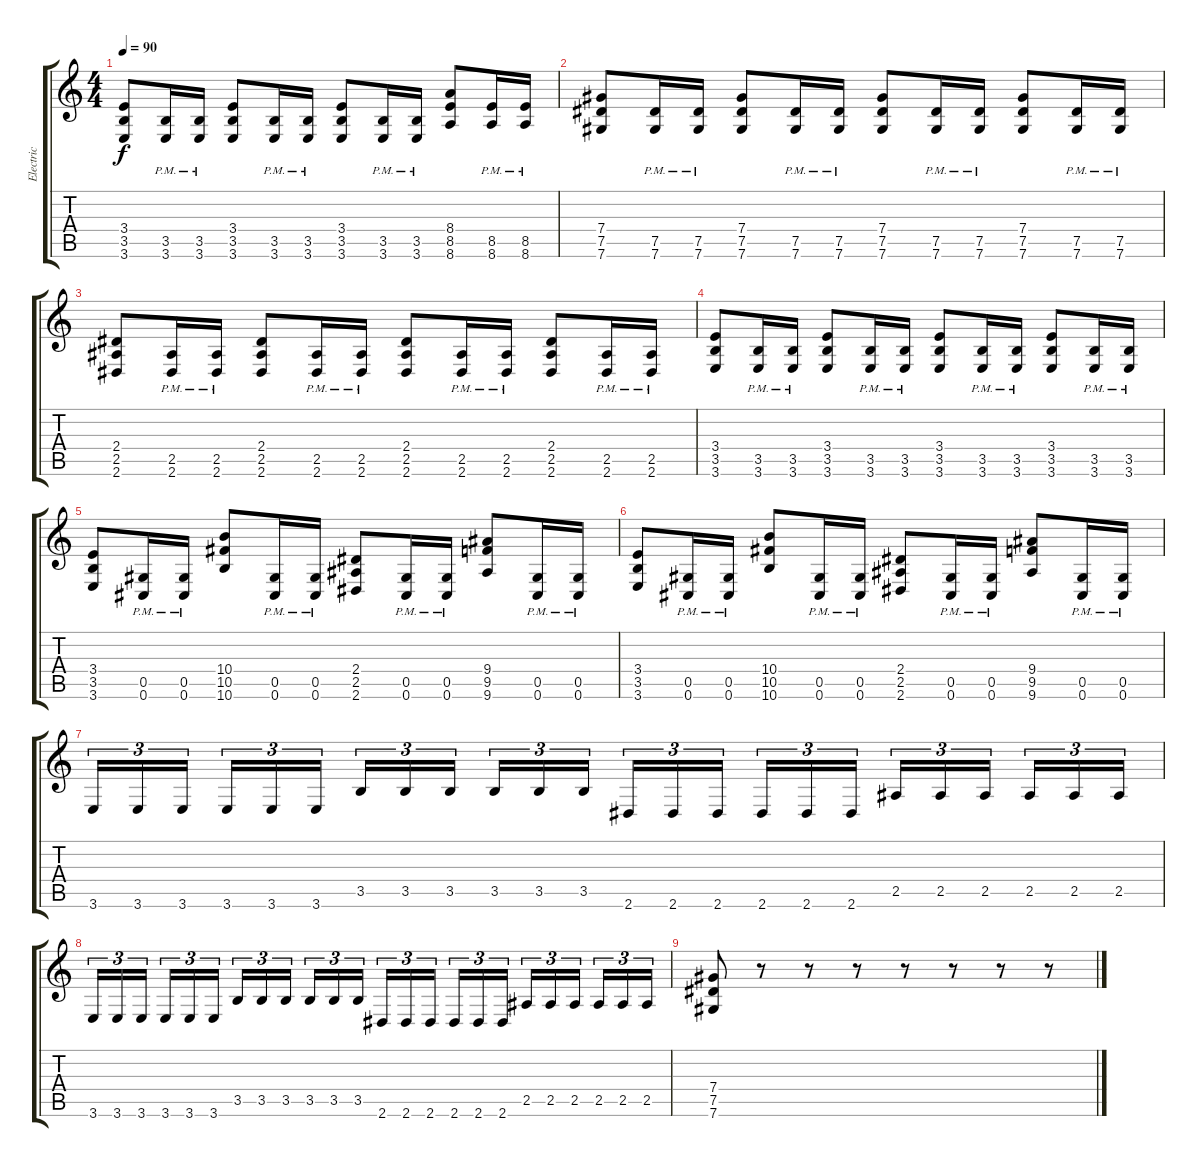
\track ("Electric" "Electric") {instrument electricguitarclean}
\staff {score tabs}
\tuning (Eb4 Bb3 Gb3 Db3 Ab2 Db2) {hide}
\ts (4 4)
\tempo 90
\clef g2
\ks c
(3.4 3.5 3.6).8{dy f} (3.5{pm} 3.6{pm}).16 (3.5{pm} 3.6{pm}).16 (3.4 3.5 3.6).8 (3.5{pm} 3.6{pm}).16 (3.5{pm} 3.6{pm}).16 (3.4 3.5 3.6).8 (3.5{pm} 3.6{pm}).16 (3.5{pm} 3.6{pm}).16 (8.4 8.5 8.6).8 (8.5{pm} 8.6{pm}).16 (8.5{pm} 8.6{pm}).16 |
(7.4 7.5 7.6).8 (7.5{pm} 7.6{pm}).16 (7.5{pm} 7.6{pm}).16 (7.4 7.5 7.6).8 (7.5{pm} 7.6{pm}).16 (7.5{pm} 7.6{pm}).16 (7.4 7.5 7.6).8 (7.5{pm} 7.6{pm}).16 (7.5{pm} 7.6{pm}).16 (7.4 7.5 7.6).8 (7.5{pm} 7.6{pm}).16 (7.5{pm} 7.6{pm}).16 |
(2.4 2.5 2.6).8 (2.5{pm} 2.6{pm}).16 (2.5{pm} 2.6{pm}).16 (2.4 2.5 2.6).8 (2.5{pm} 2.6{pm}).16 (2.5{pm} 2.6{pm}).16 (2.4 2.5 2.6).8 (2.5{pm} 2.6{pm}).16 (2.5{pm} 2.6{pm}).16 (2.4 2.5 2.6).8 (2.5{pm} 2.6{pm}).16 (2.5{pm} 2.6{pm}).16 |
(3.4 3.5 3.6).8 (3.5{pm} 3.6{pm}).16 (3.5{pm} 3.6{pm}).16 (3.4 3.5 3.6).8 (3.5{pm} 3.6{pm}).16 (3.5{pm} 3.6{pm}).16 (3.4 3.5 3.6).8 (3.5{pm} 3.6{pm}).16 (3.5{pm} 3.6{pm}).16 (3.4 3.5 3.6).8 (3.5{pm} 3.6{pm}).16 (3.5{pm} 3.6{pm}).16 |
(3.4 3.5 3.6).8 (0.5{pm} 0.6{pm}).16 (0.5{pm} 0.6{pm}).16 (10.4 10.5 10.6).8 (0.5{pm} 0.6{pm}).16 (0.5{pm} 0.6{pm}).16 (2.4 2.5 2.6).8 (0.5{pm} 0.6{pm}).16 (0.5{pm} 0.6{pm}).16 (9.4 9.5 9.6).8 (0.5{pm} 0.6{pm}).16 (0.5{pm} 0.6{pm}).16 |
(3.4 3.5 3.6).8 (0.5{pm} 0.6{pm}).16 (0.5{pm} 0.6{pm}).16 (10.4 10.5 10.6).8 (0.5{pm} 0.6{pm}).16 (0.5{pm} 0.6{pm}).16 (2.4 2.5 2.6).8 (0.5{pm} 0.6{pm}).16 (0.5{pm} 0.6{pm}).16 (9.4 9.5 9.6).8 (0.5{pm} 0.6{pm}).16 (0.5{pm} 0.6{pm}).16 |
3.6.16{tu (3 2)} 3.6.16{tu (3 2)} 3.6.16{tu (3 2) beam splitsecondary} 3.6.16{tu (3 2)} 3.6.16{tu (3 2)} 3.6.16{tu (3 2)} 3.5.16{tu (3 2)} 3.5.16{tu (3 2)} 3.5.16{tu (3 2) beam splitsecondary} 3.5.16{tu (3 2)} 3.5.16{tu (3 2)} 3.5.16{tu (3 2)} 2.6.16{tu (3 2)} 2.6.16{tu (3 2)} 2.6.16{tu (3 2) beam splitsecondary} 2.6.16{tu (3 2)} 2.6.16{tu (3 2)} 2.6.16{tu (3 2)} 2.5.16{tu (3 2)} 2.5.16{tu (3 2)} 2.5.16{tu (3 2) beam splitsecondary} 2.5.16{tu (3 2)} 2.5.16{tu (3 2)} 2.5.16{tu (3 2)} |
3.6.16{tu (3 2)} 3.6.16{tu (3 2)} 3.6.16{tu (3 2) beam splitsecondary} 3.6.16{tu (3 2)} 3.6.16{tu (3 2)} 3.6.16{tu (3 2)} 3.5.16{tu (3 2)} 3.5.16{tu (3 2)} 3.5.16{tu (3 2) beam splitsecondary} 3.5.16{tu (3 2)} 3.5.16{tu (3 2)} 3.5.16{tu (3 2)} 2.6.16{tu (3 2)} 2.6.16{tu (3 2)} 2.6.16{tu (3 2) beam splitsecondary} 2.6.16{tu (3 2)} 2.6.16{tu (3 2)} 2.6.16{tu (3 2)} 2.5.16{tu (3 2)} 2.5.16{tu (3 2)} 2.5.16{tu (3 2) beam splitsecondary} 2.5.16{tu (3 2)} 2.5.16{tu (3 2)} 2.5.16{tu (3 2)} |
(7.4 7.5 7.6).8 r.8 r.8 r.8 r.8 r.8 r.8 r.8
